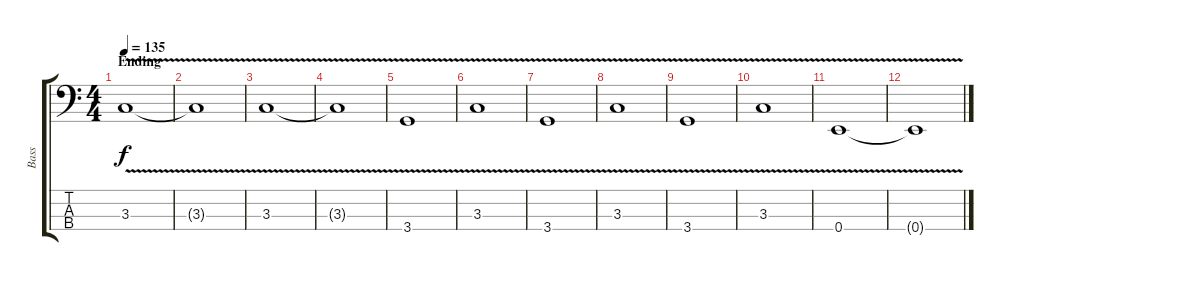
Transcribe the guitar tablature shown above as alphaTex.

\track ("Bass" "Bass") {instrument electricbassfinger}
\staff {score tabs}
\tuning (G2 D2 A1 E1) {hide}
\ts (4 4)
\section ("" "Ending")
\tempo 135
\clef f4
\ks c
3.3{v}.1{dy f} |
3.3{t}.1 |
3.3{v}.1 |
3.3{t}.1 |
3.4{v}.1 |
3.3{v}.1 |
3.4{v}.1 |
3.3{v}.1 |
3.4{v}.1 |
3.3{v}.1 |
0.4{v}.1 |
0.4{t}.1
